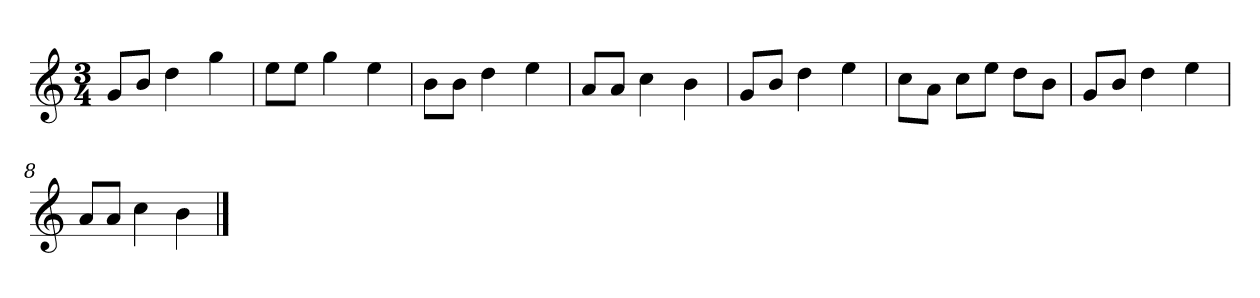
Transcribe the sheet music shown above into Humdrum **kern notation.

**kern
*part1
*staff1
*clefG2
*k[]
*M3/4
=
8g/L
8b/J
4dd
4gg
=2
8ee\L
8ee\J
4gg
4ee
=3
8b\L
8b\J
4dd
4ee
=4
8a/L
8a/J
4cc
4b
=5y
8g/L
8b/J
4dd
4ee
=6
8cc\L
8a\J
8cc\L
8ee\J
8dd\L
8b\J
=7
8g/L
8b/J
4dd
4ee
=8
8a/L
8a/J
4cc
4b
==
*-
